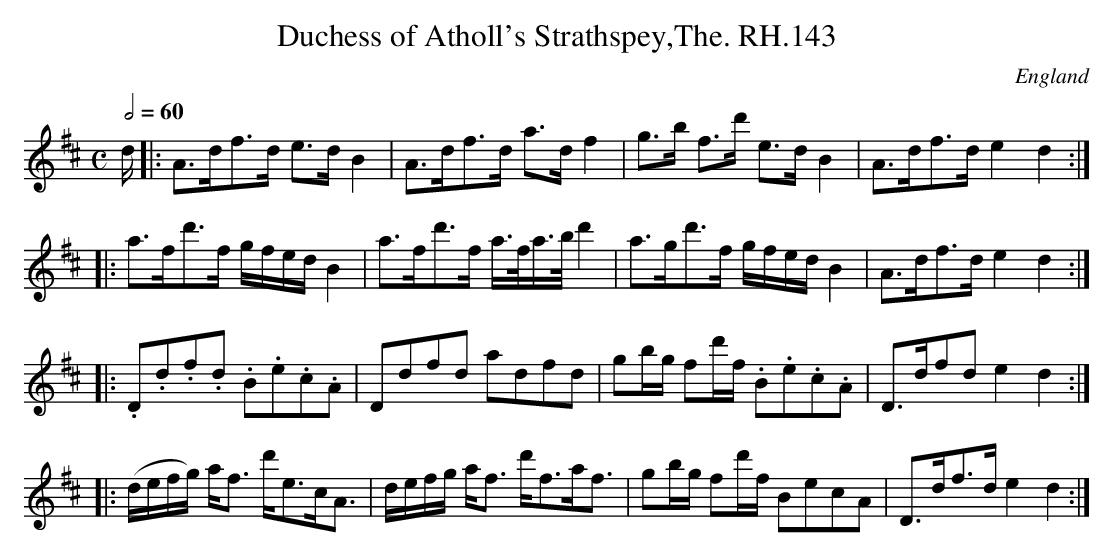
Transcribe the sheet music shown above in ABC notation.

X:1
T:Duchess of Atholl's Strathspey,The. RH.143
O:England
M:C
L:1/16
Q:1/2=60
K:D major
d|:A3df3d e3dB4|A3df3d a3df4|\
g3b f3d' e3dB4|A3df3de4d4:|!
|:a3fd'3f gfedB4|a3fd'3f a>fa>bd'4|\
a3gd'3f gfedB4|A3df3de4d4:|!
|:.D2.d2.f2.d2 .B2.e2.c2.A2|D2d2f2d2 a2d2f2d2|\
g2bg f2d'f .B2.e2.c2.A2|D3df2d2 e4d4:|!
|:(defg) af3 d'e3cA3|defg af3 d'f3af3|\
g2bg f2d'f B2e2c2A2|D3df3d e4d4:|
